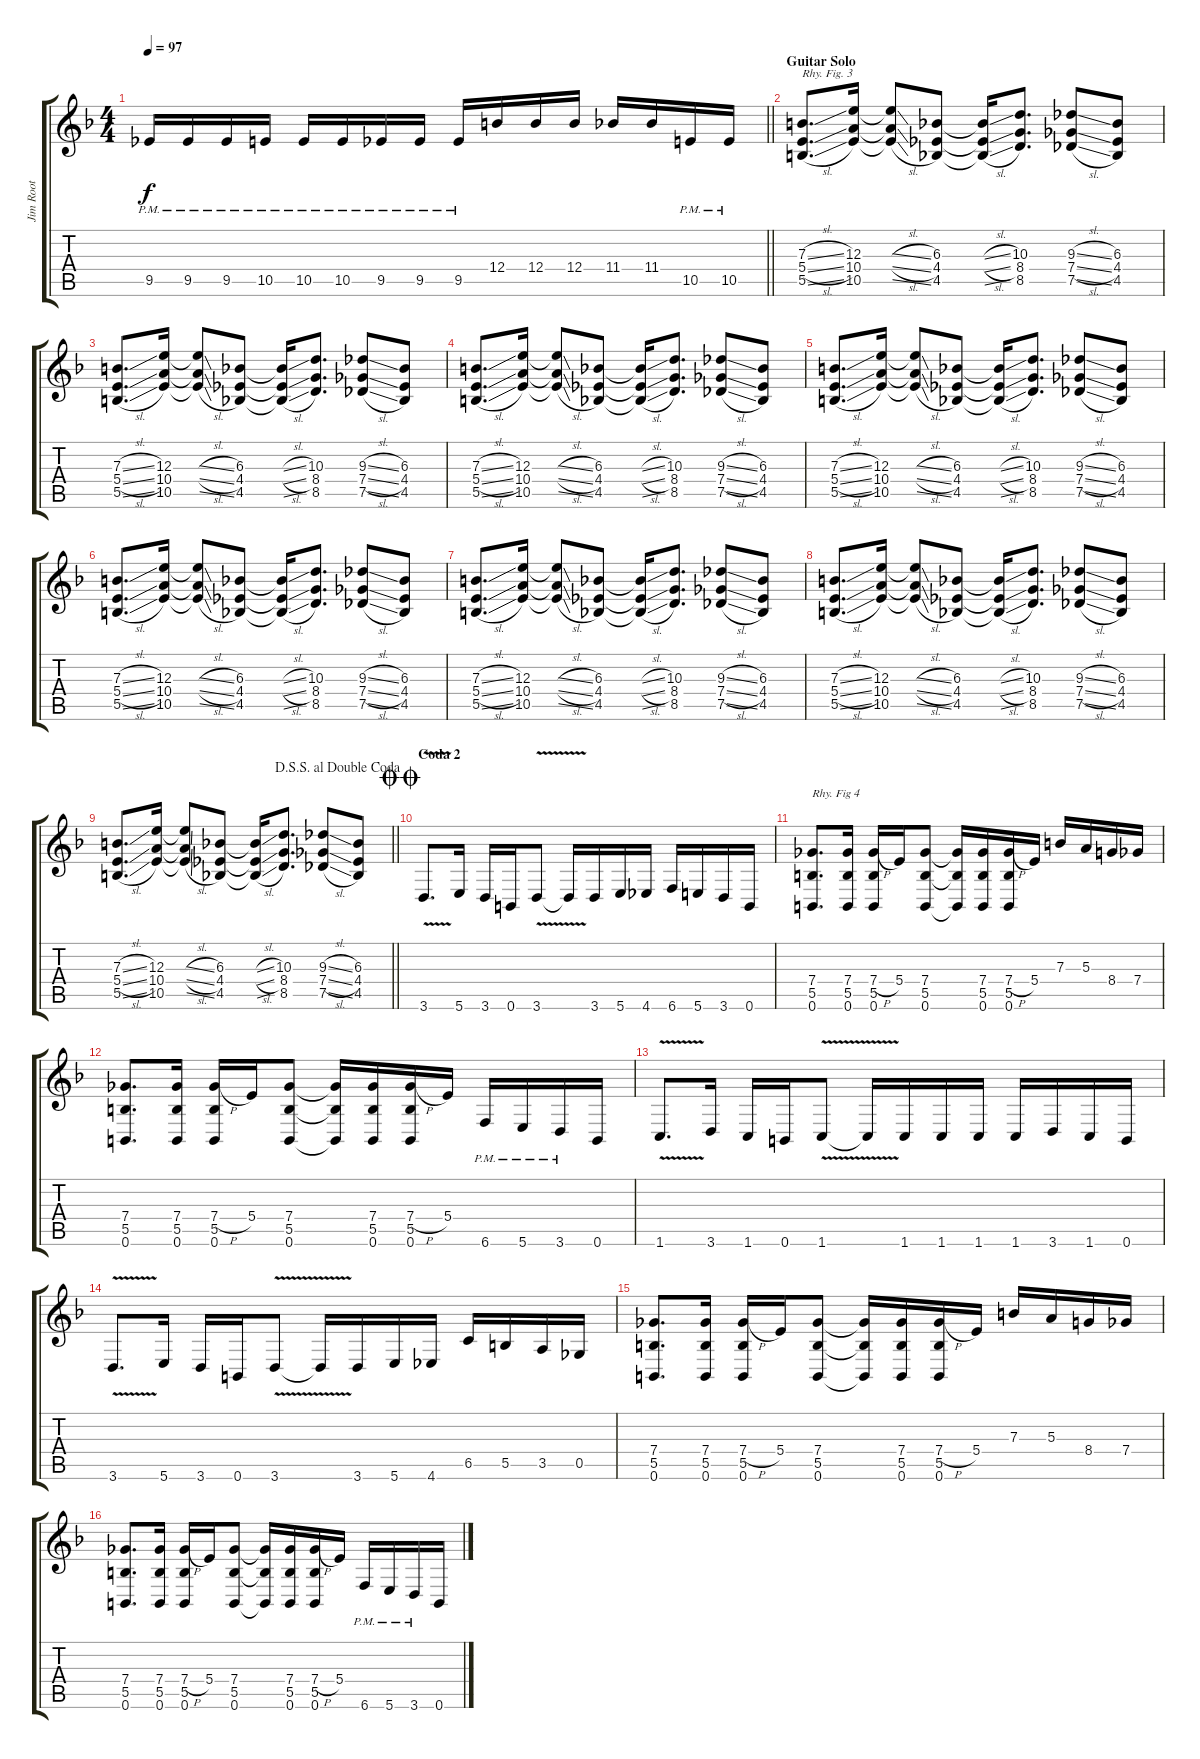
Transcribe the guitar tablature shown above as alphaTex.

\track ("Jim Root" "Jim Root") {instrument overdrivenguitar}
\staff {score tabs}
\tuning (Db4 Ab3 E3 B2 Gb2 B1) {hide}
\ts (4 4)
\tempo 97
\clef g2
\barLineRight lightlight
\ks dminor
9.5{pm}.16{dy f} 9.5{pm}.16 9.5{pm}.16 10.5{pm}.16 10.5{pm}.16 10.5{pm}.16 9.5{pm}.16 9.5{pm}.16 9.5{pm}.16 12.4.16 12.4.16 12.4.16 11.4.16 11.4.16 10.5{pm}.16 10.5{pm}.16 |
\section ("" "Guitar Solo")
(7.3{sl} 5.4{sl} 5.5{sl}).8{d txt "Rhy. Fig. 3"} (12.3 10.4 10.5).16 (12.3{sl t} 10.4{sl t} 10.5{sl t}).8 (6.3 4.4 4.5).8 (6.3{sl t} 4.4{sl t} 4.5{sl t}).16 (10.3 8.4 8.5).8{d} (9.3{sl} 7.4{sl} 7.5{sl}).8 (6.3 4.4 4.5).8 |
(7.3{sl} 5.4{sl} 5.5{sl}).8{d} (12.3 10.4 10.5).16 (12.3{sl t} 10.4{sl t} 10.5{sl t}).8 (6.3 4.4 4.5).8 (6.3{sl t} 4.4{sl t} 4.5{sl t}).16 (10.3 8.4 8.5).8{d} (9.3{sl} 7.4{sl} 7.5{sl}).8 (6.3 4.4 4.5).8 |
(7.3{sl} 5.4{sl} 5.5{sl}).8{d} (12.3 10.4 10.5).16 (12.3{sl t} 10.4{sl t} 10.5{sl t}).8 (6.3 4.4 4.5).8 (6.3{sl t} 4.4{sl t} 4.5{sl t}).16 (10.3 8.4 8.5).8{d} (9.3{sl} 7.4{sl} 7.5{sl}).8 (6.3 4.4 4.5).8 |
(7.3{sl} 5.4{sl} 5.5{sl}).8{d} (12.3 10.4 10.5).16 (12.3{sl t} 10.4{sl t} 10.5{sl t}).8 (6.3 4.4 4.5).8 (6.3{sl t} 4.4{sl t} 4.5{sl t}).16 (10.3 8.4 8.5).8{d} (9.3{sl} 7.4{sl} 7.5{sl}).8 (6.3 4.4 4.5).8 |
(7.3{sl} 5.4{sl} 5.5{sl}).8{d} (12.3 10.4 10.5).16 (12.3{sl t} 10.4{sl t} 10.5{sl t}).8 (6.3 4.4 4.5).8 (6.3{sl t} 4.4{sl t} 4.5{sl t}).16 (10.3 8.4 8.5).8{d} (9.3{sl} 7.4{sl} 7.5{sl}).8 (6.3 4.4 4.5).8 |
(7.3{sl} 5.4{sl} 5.5{sl}).8{d} (12.3 10.4 10.5).16 (12.3{sl t} 10.4{sl t} 10.5{sl t}).8 (6.3 4.4 4.5).8 (6.3{sl t} 4.4{sl t} 4.5{sl t}).16 (10.3 8.4 8.5).8{d} (9.3{sl} 7.4{sl} 7.5{sl}).8 (6.3 4.4 4.5).8 |
(7.3{sl} 5.4{sl} 5.5{sl}).8{d} (12.3 10.4 10.5).16 (12.3{sl t} 10.4{sl t} 10.5{sl t}).8 (6.3 4.4 4.5).8 (6.3{sl t} 4.4{sl t} 4.5{sl t}).16 (10.3 8.4 8.5).8{d} (9.3{sl} 7.4{sl} 7.5{sl}).8 (6.3 4.4 4.5).8 |
\jump dalsegnosegnoaldoublecoda
\barLineRight lightlight
(7.3{sl} 5.4{sl} 5.5{sl}).8{d} (12.3 10.4 10.5).16 (12.3{sl t} 10.4{sl t} 10.5{sl t}).8 (6.3 4.4 4.5).8 (6.3{sl t} 4.4{sl t} 4.5{sl t}).16 (10.3 8.4 8.5).8{d} (9.3{sl} 7.4{sl} 7.5{sl}).8 (6.3 4.4 4.5).8 |
\section ("" "Coda 2")
\jump doublecoda
3.6{v}.8{d} 5.6.16 3.6.16 0.6.16 3.6{v}.8 3.6{t}.16 3.6.16 5.6.16 4.6.16 6.6.16 5.6.16 3.6.16 0.6.16 |
(7.4 5.5 0.6).8{d txt "Rhy. Fig 4"} (7.4 5.5 0.6).16 (7.4{h} 5.5 0.6).16 5.4.16 (7.4 5.5 0.6).8 (7.4{t} 5.5{t} 0.6{t}).16 (7.4 5.5 0.6).16 (7.4{h} 5.5 0.6).16 5.4.16 7.3.16 5.3.16 8.4.16 7.4.16 |
(7.4 5.5 0.6).8{d} (7.4 5.5 0.6).16 (7.4{h} 5.5 0.6).16 5.4.16 (7.4 5.5 0.6).8 (7.4{t} 5.5{t} 0.6{t}).16 (7.4 5.5 0.6).16 (7.4{h} 5.5 0.6).16 5.4.16 6.6{pm}.16 5.6{pm}.16 3.6{pm}.16 0.6.16 |
1.6{v}.8{d} 3.6.16 1.6.16 0.6.16 1.6{v}.8 1.6{t}.16 1.6.16 1.6.16 1.6.16 1.6.16 3.6.16 1.6.16 0.6.16 |
3.6{v}.8{d} 5.6.16 3.6.16 0.6.16 3.6{v}.8 3.6{t}.16 3.6.16 5.6.16 4.6.16 6.5.16 5.5.16 3.5.16 0.5.16 |
(7.4 5.5 0.6).8{d} (7.4 5.5 0.6).16 (7.4{h} 5.5 0.6).16 5.4.16 (7.4 5.5 0.6).8 (7.4{t} 5.5{t} 0.6{t}).16 (7.4 5.5 0.6).16 (7.4{h} 5.5 0.6).16 5.4.16 7.3.16 5.3.16 8.4.16 7.4.16 |
(7.4 5.5 0.6).8{d} (7.4 5.5 0.6).16 (7.4{h} 5.5 0.6).16 5.4.16 (7.4 5.5 0.6).8 (7.4{t} 5.5{t} 0.6{t}).16 (7.4 5.5 0.6).16 (7.4{h} 5.5 0.6).16 5.4.16 6.6{pm}.16 5.6{pm}.16 3.6{pm}.16 0.6.16
